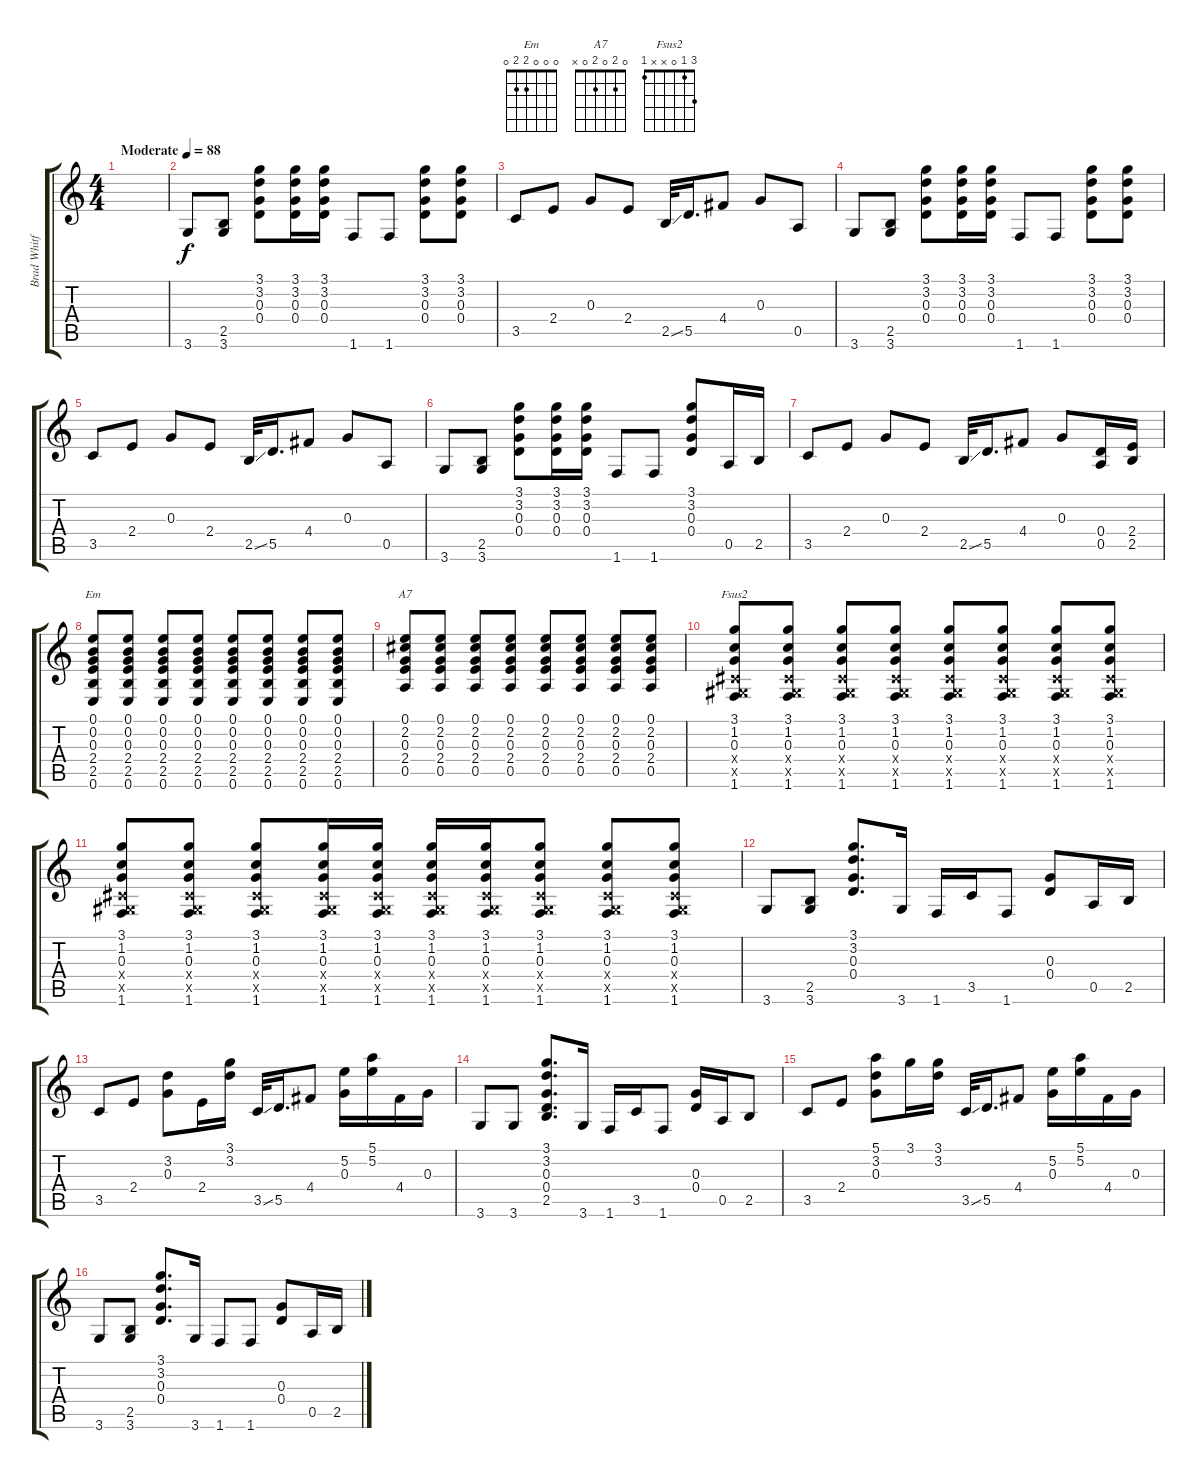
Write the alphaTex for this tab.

\track ("Brad Whitford (Gtr. 1)" "Brad Whitf") {instrument acousticguitarsteel}
\staff {score tabs}
\tuning (E4 B3 G3 D3 A2 E2) {hide}
\chord ("Em" 0 0 0 2 2 0)
\chord ("A7" 0 2 0 2 0 x)
\chord ("Fsus2" 3 1 0 x x 1)
\ts (4 4)
\tempo (88 "Moderate")
\clef g2
\ks c
|
3.6.8 (2.5 3.6).8 (3.1 3.2 0.3 0.4).8 (3.1 3.2 0.3 0.4).16 (3.1 3.2 0.3 0.4).16 1.6.8 1.6.8 (3.1 3.2 0.3 0.4).8 (3.1 3.2 0.3 0.4).8 |
3.5.8 2.4.8 0.3.8 2.4.8 2.5{ss}.32 5.5.16{d} 4.4.8 0.3.8 0.5.8 |
3.6.8 (2.5 3.6).8 (3.1 3.2 0.3 0.4).8 (3.1 3.2 0.3 0.4).16 (3.1 3.2 0.3 0.4).16 1.6.8 1.6.8 (3.1 3.2 0.3 0.4).8 (3.1 3.2 0.3 0.4).8 |
3.5.8 2.4.8 0.3.8 2.4.8 2.5{ss}.32 5.5.16{d} 4.4.8 0.3.8 0.5.8 |
3.6.8 (2.5 3.6).8 (3.1 3.2 0.3 0.4).8 (3.1 3.2 0.3 0.4).16 (3.1 3.2 0.3 0.4).16 1.6.8 1.6.8 (3.1 3.2 0.3 0.4).8 0.5.16 2.5.16 |
3.5.8 2.4.8 0.3.8 2.4.8 2.5{ss}.32 5.5.16{d} 4.4.8 0.3.8 (0.4 0.5).16 (2.4 2.5).16 |
(0.1 0.2 0.3 2.4 2.5 0.6).8{ch "Em"} (0.1 0.2 0.3 2.4 2.5 0.6).8 (0.1 0.2 0.3 2.4 2.5 0.6).8 (0.1 0.2 0.3 2.4 2.5 0.6).8 (0.1 0.2 0.3 2.4 2.5 0.6).8 (0.1 0.2 0.3 2.4 2.5 0.6).8 (0.1 0.2 0.3 2.4 2.5 0.6).8 (0.1 0.2 0.3 2.4 2.5 0.6).8 |
(0.1 2.2 0.3 2.4 0.5).8{ch "A7"} (0.1 2.2 0.3 2.4 0.5).8 (0.1 2.2 0.3 2.4 0.5).8 (0.1 2.2 0.3 2.4 0.5).8 (0.1 2.2 0.3 2.4 0.5).8 (0.1 2.2 0.3 2.4 0.5).8 (0.1 2.2 0.3 2.4 0.5).8 (0.1 2.2 0.3 2.4 0.5).8 |
(3.1 1.2 0.3 -1.4{x} -1.5{x} 1.6).8{ch "Fsus2"} (3.1 1.2 0.3 -1.4{x} -1.5{x} 1.6).8 (3.1 1.2 0.3 -1.4{x} -1.5{x} 1.6).8 (3.1 1.2 0.3 -1.4{x} -1.5{x} 1.6).8 (3.1 1.2 0.3 -1.4{x} -1.5{x} 1.6).8 (3.1 1.2 0.3 -1.4{x} -1.5{x} 1.6).8 (3.1 1.2 0.3 -1.4{x} -1.5{x} 1.6).8 (3.1 1.2 0.3 -1.4{x} -1.5{x} 1.6).8 |
(3.1 1.2 0.3 -1.4{x} -1.5{x} 1.6).8 (3.1 1.2 0.3 -1.4{x} -1.5{x} 1.6).8 (3.1 1.2 0.3 -1.4{x} -1.5{x} 1.6).8 (3.1 1.2 0.3 -1.4{x} -1.5{x} 1.6).16 (3.1 1.2 0.3 -1.4{x} -1.5{x} 1.6).16 (3.1 1.2 0.3 -1.4{x} -1.5{x} 1.6).16 (3.1 1.2 0.3 -1.4{x} -1.5{x} 1.6).16 (3.1 1.2 0.3 -1.4{x} -1.5{x} 1.6).8 (3.1 1.2 0.3 -1.4{x} -1.5{x} 1.6).8 (3.1 1.2 0.3 -1.4{x} -1.5{x} 1.6).8 |
3.6.8 (2.5 3.6).8 (3.1 3.2 0.3 0.4).8{d} 3.6.16 1.6.16 3.5.16 1.6.8 (0.3 0.4).8 0.5.16 2.5.16 |
3.5.8 2.4.8 (3.2 0.3).8 2.4.16 (3.1 3.2).16 3.5{ss}.32 5.5.16{d} 4.4.8 (5.2 0.3).16 (5.1 5.2).16 4.4.16 0.3.16 |
3.6.8 3.6.8 (3.1 3.2 0.3 0.4 2.5).8{d} 3.6.16 1.6.16 3.5.16 1.6.8 (0.3 0.4).16 0.5.16 2.5.8 |
3.5.8 2.4.8 (5.1 3.2 0.3).8 3.1.16 (3.1 3.2).16 3.5{ss}.32 5.5.16{d} 4.4.8 (5.2 0.3).16 (5.1 5.2).16 4.4.16 0.3.16 |
3.6.8 (2.5 3.6).8 (3.1 3.2 0.3 0.4).8{d} 3.6.16 1.6.8 1.6.8 (0.3 0.4).8 0.5.16 2.5.16
